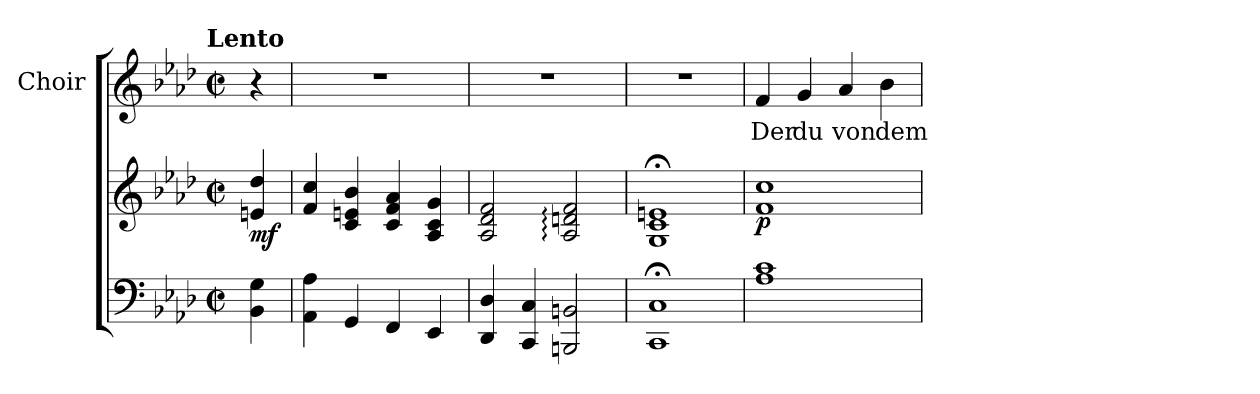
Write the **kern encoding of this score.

**kern	**kern	**dynam	**kern	**text
*part2	*part2	*part2	*part1	*part1
*staff3	*staff2	*staff2/3	*staff1	*staff1
*	*	*	*I"Choir	*
*	*	*	*I'Ch	*
*clefF4	*clefG2	*	*clefG2	*
*k[b-e-a-d-]	*k[b-e-a-d-]	*	*k[b-e-a-d-]	*
!!LO:TX:omd:t=Lento
*M2/2	*M2/2	*	*M2/2	*
*met(c|)	*met(c|)	*	*met(c|)	*
*MM120	*MM120	*	*MM120	*
=	=	=	=	=
!	!	!LO:DY:b	!	!
4BB-\ 4G\	4en/ 4dd-/	mf	4r	.
=1	=1	=1	=1	=1
4AA-\ 4A-\	4f/ 4cc/	.	1r	.
4GG/	4c/ 4en/ 4b-/	.	.	.
4FF/	4c/ 4f/ 4a-/	.	.	.
4EE-/	4A-/ 4c/ 4g/	.	.	.
=2	=2	=2	=2	=2
4DD-/ 4D-/	2A-/ 2d-/ 2f/	.	1r	.
4CC/ 4C/	.	.	.	.
2BBBn/ 2BBn/	2A-:/ 2dn:/ 2f:/	.	.	.
=3	=3	=3	=3	=3
1CC; 1C;	1G;< 1c;< 1en;<	.	1r	.
=4	=4	=4	=4	=4
!	!	!LO:DY:b	!	!
1A- 1c	1f 1cc	p	4f/	Der
.	.	.	4g/	du
.	.	.	4a-/	von
.	.	.	4b-\	dem
=	=	=	=	=
*-	*-	*-	*-	*-
